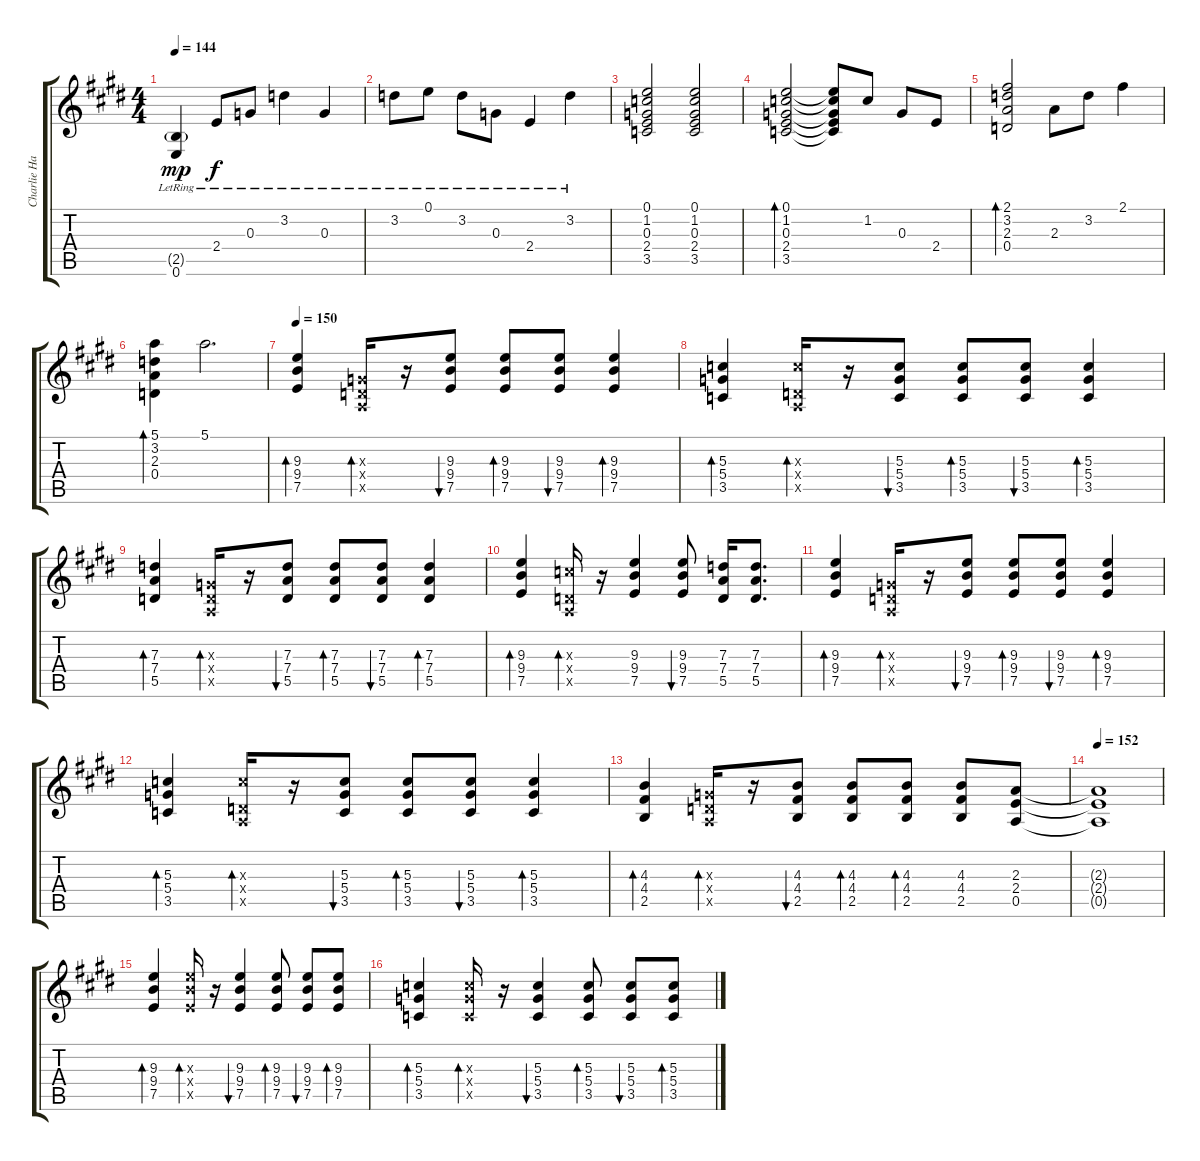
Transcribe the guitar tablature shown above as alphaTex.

\track ("Charlie Hargrett Guitar" "Charlie Ha") {instrument overdrivenguitar}
\staff {score tabs}
\tuning (E4 B3 G3 D3 A2 E2) {hide}
\ts (4 4)
\tempo 144
\clef g2
\ks c#minor
(2.5{g lr} 0.6{lr}).4{dy mp} 2.4{lr}.8{dy f} 0.3{lr}.8 3.2{lr}.4 0.3{lr}.4 |
3.2{lr}.8 0.1{lr}.8 3.2{lr}.8 0.3{lr}.8 2.4{lr}.4 3.2{lr}.4 |
(0.1 1.2 0.3 2.4 3.5).2 (0.1 1.2 0.3 2.4 3.5).2 |
(0.1 1.2 0.3 2.4 3.5).2{bd 480} (0.1{t} 1.2{t} 0.3{t} 2.4{t} 3.5{t}).8 1.2.8 0.3.8 2.4.8 |
(2.1 3.2 2.3 0.4).2{bd 240} 2.3.8 3.2.8 2.1.4 |
(5.1 3.2 2.3 0.4).4{bd 240} 5.1.2{d} |
\tempo 150
(9.3 9.4 7.5).4{bd 60 volume 7 balance 0 instrument overdrivenguitar} (0.3{x} 0.4{x} 0.5{x}).16{bd 60} r.16 (9.3 9.4 7.5).8{bu 60} (9.3 9.4 7.5).8{bd 60} (9.3 9.4 7.5).8{bu 60} (9.3 9.4 7.5).4{bd 60} |
(5.3 5.4 3.5).4{bd 60} (5.3{x} 0.4{x} 0.5{x}).16{bd 60} r.16 (5.3 5.4 3.5).8{bu 60} (5.3 5.4 3.5).8{bd 60} (5.3 5.4 3.5).8{bu 60} (5.3 5.4 3.5).4{bd 60} |
(7.3 7.4 5.5).4{bd 60} (0.3{x} 0.4{x} 0.5{x}).16{bd 60} r.16 (7.3 7.4 5.5).8{bu 60} (7.3 7.4 5.5).8{bd 60} (7.3 7.4 5.5).8{bu 60} (7.3 7.4 5.5).4{bd 60} |
(9.3 9.4 7.5).4{bd 60} (5.3{x} 0.4{x} 0.5{x}).16{bd 60} r.16 (9.3 9.4 7.5).4 (9.3 9.4 7.5).8{bu 60} (7.3 7.4 5.5).16 (7.3 7.4 5.5).8{d} |
(9.3 9.4 7.5).4{bd 60} (0.3{x} 0.4{x} 0.5{x}).16{bd 60} r.16 (9.3 9.4 7.5).8{bu 60} (9.3 9.4 7.5).8{bd 60} (9.3 9.4 7.5).8{bu 60} (9.3 9.4 7.5).4{bd 60} |
(5.3 5.4 3.5).4{bd 60} (5.3{x} 0.4{x} 0.5{x}).16{bd 60} r.16 (5.3 5.4 3.5).8{bu 60} (5.3 5.4 3.5).8{bd 60} (5.3 5.4 3.5).8{bu 60} (5.3 5.4 3.5).4{bd 60} |
(4.3 4.4 2.5).4{bd 60} (0.3{x} 0.4{x} 0.5{x}).16{bd 60} r.16 (4.3 4.4 2.5).8{bu 60} (4.3 4.4 2.5).8{bd 60} (4.3 4.4 2.5).8{bd 60} (4.3 4.4 2.5).8 (2.3 2.4 0.5).8{instrument overdrivenguitar} |
\tempo 152
(2.3{t} 2.4{t} 0.5{t}).1 |
(9.3 9.4 7.5).4{bd 60 volume 10 balance 8 instrument overdrivenguitar} (9.3{x} 9.4{x} 7.5{x}).16{bd 60} r.16 (9.3 9.4 7.5).4{bu 60} (9.3 9.4 7.5).8{bd 60} (9.3 9.4 7.5).8{bu 60} (9.3 9.4 7.5).8{bd 60} |
(5.3 5.4 3.5).4{bd 60} (5.3{x} 5.4{x} 3.5{x}).16{bd 60} r.16 (5.3 5.4 3.5).4{bu 60} (5.3 5.4 3.5).8{bd 60} (5.3 5.4 3.5).8{bu 60} (5.3 5.4 3.5).8{bd 60}
